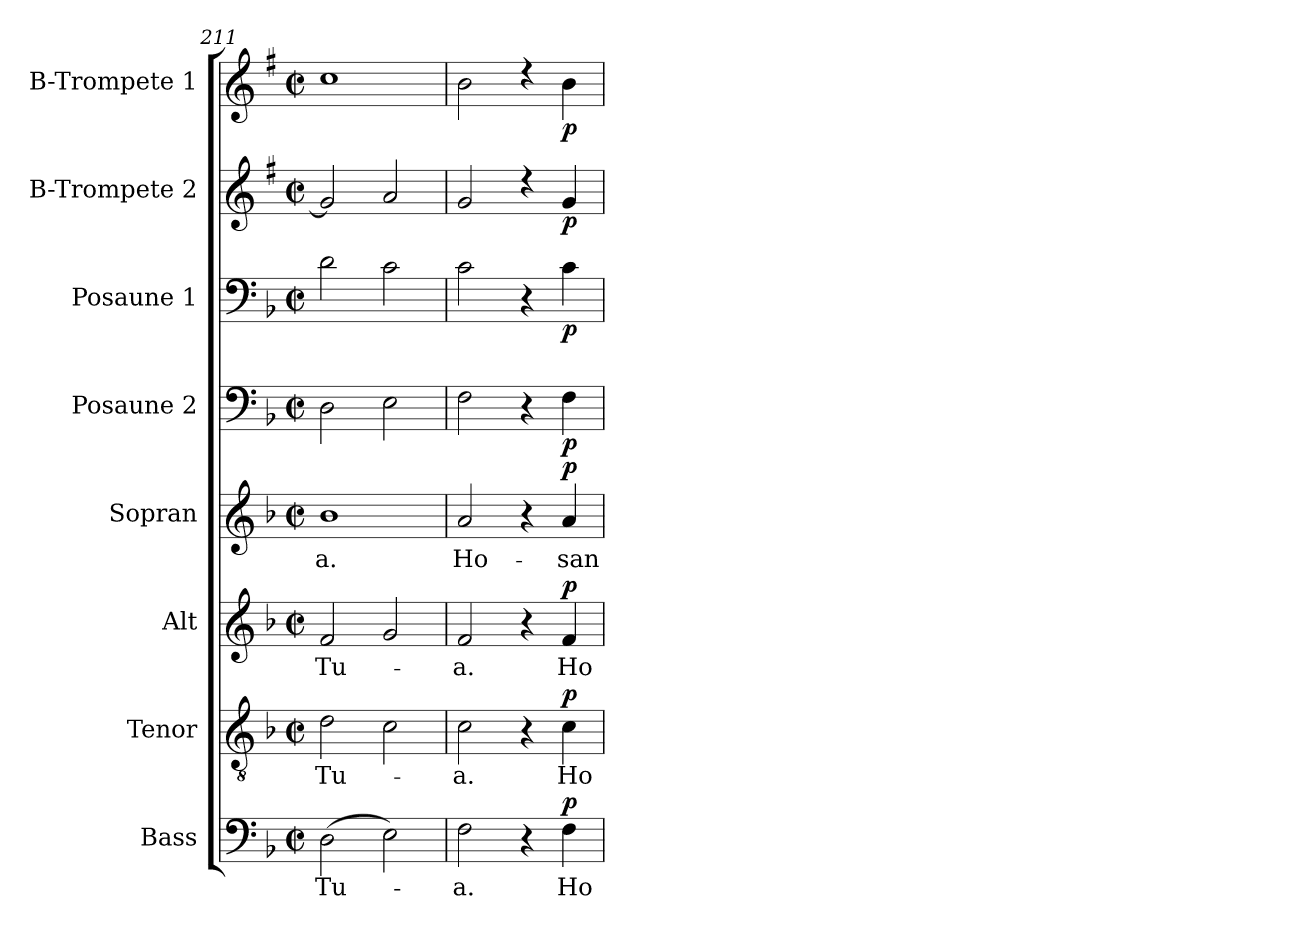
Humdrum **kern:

**kern	**text	**dynam	**kern	**text	**dynam	**kern	**text	**dynam	**kern	**text	**dynam	**kern	**dynam	**kern	**dynam	**kern	**dynam	**kern	**dynam
*part8	*part8	*part8	*part7	*part7	*part7	*part6	*part6	*part6	*part5	*part5	*part5	*part4	*part4	*part3	*part3	*part2	*part2	*part1	*part1
*staff8	*staff8	*staff8	*staff7	*staff7	*staff7	*staff6	*staff6	*staff6	*staff5	*staff5	*staff5	*staff4	*staff4	*staff3	*staff3	*staff2	*staff2	*staff1	*staff1
*I"Bass	*	*	*I"Tenor	*	*	*I"Alt	*	*	*I"Sopran	*	*	*I"Posaune 2	*	*I"Posaune 1	*	*I"B-Trompete 2	*	*I"B-Trompete 1	*
*I'B.	*	*	*I'T.	*	*	*I'A.	*	*	*I'S.	*	*	*I'Pos. 2	*	*I'Pos. 1	*	*I'B Trp. 2	*	*I'B Trp. 1	*
!!LO:PB:g=z
*clefF4	*	*	*clefGv2	*	*	*clefG2	*	*	*clefG2	*	*	*clefF4	*	*clefF4	*	*clefG2	*	*clefG2	*
*	*	*	*	*	*	*	*	*	*	*	*	*	*	*	*	*ITrd1c2	*	*ITrd1c2	*
*k[b-]	*	*	*k[b-]	*	*	*k[b-]	*	*	*k[b-]	*	*	*k[b-]	*	*k[b-]	*	*k[b-]	*	*k[b-]	*
*F:	*	*	*F:	*	*	*F:	*	*	*F:	*	*	*F:	*	*F:	*	*F:	*	*F:	*
*M2/2	*	*	*M2/2	*	*	*M2/2	*	*	*M2/2	*	*	*M2/2	*	*M2/2	*	*M2/2	*	*M2/2	*
*met(c|)	*	*	*met(c|)	*	*	*met(c|)	*	*	*met(c|)	*	*	*met(c|)	*	*met(c|)	*	*met(c|)	*	*met(c|)	*
=211	=211	=211	=211	=211	=211	=211	=211	=211	=211	=211	=211	=211	=211	=211	=211	=211	=211	=211	=211
!	!LO:LY:b	!	!	!LO:LY:b	!	!	!LO:LY:b	!	!	!LO:LY:b	!	!	!	!	!	!	!	!	!
(>2D\	Tu-	.	2d\	Tu-	.	2f/	Tu-	.	1b-	-a.	.	2D\	.	2d\	.	2f/]	.	1b-	.
2E\)	.	.	2c\	.	.	2g/	.	.	.	.	.	2E\	.	2c\	.	2g/	.	.	.
=212	=212	=212	=212	=212	=212	=212	=212	=212	=212	=212	=212	=212	=212	=212	=212	=212	=212	=212	=212
!	!LO:LY:b	!	!	!LO:LY:b	!	!	!LO:LY:b	!	!	!LO:LY:b	!	!	!	!	!	!	!	!	!
2F\	-a.	.	2c\	-a.	.	2f/	-a.	.	2a/	Ho-	.	2F\	.	2c\	.	2f/	.	2a\	.
4r	.	.	4r	.	.	4r	.	.	4r	.	.	4r	.	4r	.	4rcc	.	4rcc	.
!	!LO:LY:b	!LO:DY:a	!	!LO:LY:b	!LO:DY:a	!	!LO:LY:b	!LO:DY:a	!	!LO:LY:b	!LO:DY:a	!	!LO:DY:b	!	!LO:DY:b	!	!LO:DY:b	!	!LO:DY:b
4F\	Ho-	p	4c\	Ho-	p	4f/	Ho-	p	4a/	-san-	p	4F\	p	4c\	p	4f/	p	4a\	p
=	=	=	=	=	=	=	=	=	=	=	=	=	=	=	=	=	=	=	=
*-	*-	*-	*-	*-	*-	*-	*-	*-	*-	*-	*-	*-	*-	*-	*-	*-	*-	*-	*-
